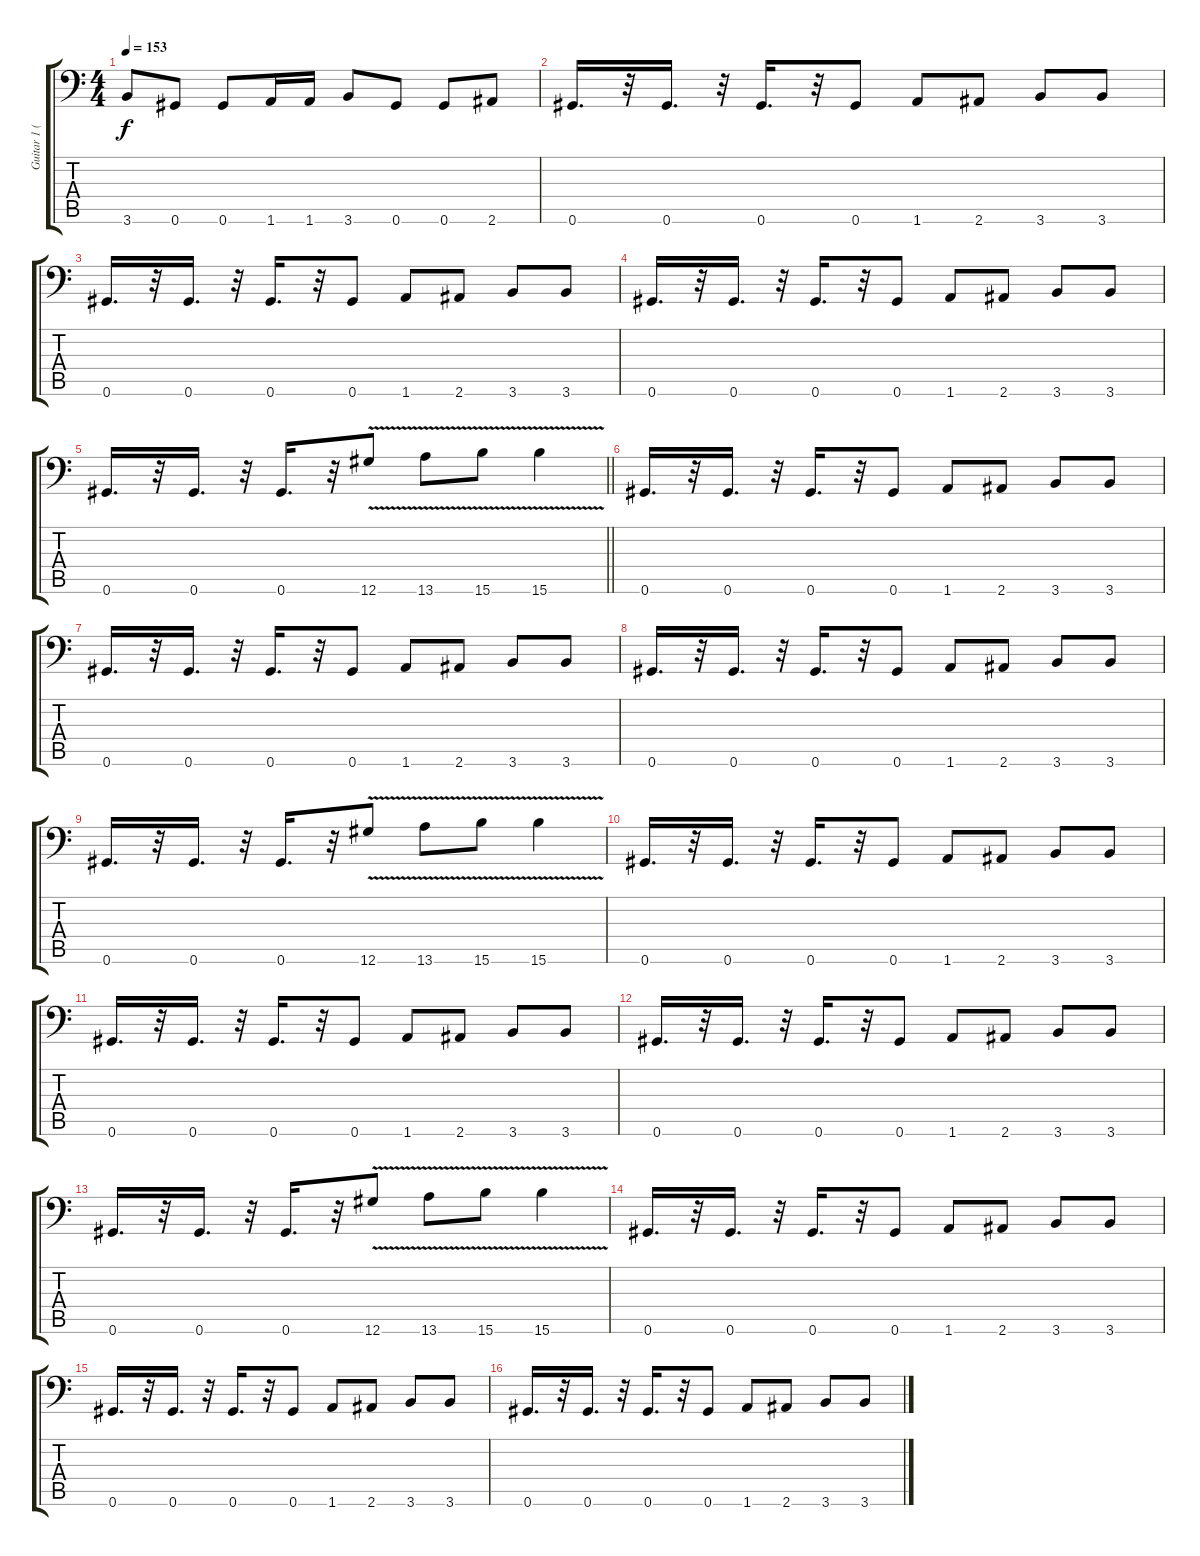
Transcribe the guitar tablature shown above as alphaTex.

\track ("Guitar 1 (James)" "Guitar 1 (") {instrument distortionguitar}
\staff {score tabs}
\tuning (Bb3 F3 Db3 Ab2 Eb2 Ab1) {hide}
\ts (4 4)
\tempo 153
\clef f4
\ks c
3.6.8{dy f} 0.6.8 0.6.8 1.6.16 1.6.16 3.6.8 0.6.8 0.6.8 2.6.8 |
0.6.16{d} r.32 0.6.16{d} r.32 0.6.16{d} r.32 0.6.8 1.6.8 2.6.8 3.6.8 3.6.8 |
0.6.16{d} r.32 0.6.16{d} r.32 0.6.16{d} r.32 0.6.8 1.6.8 2.6.8 3.6.8 3.6.8 |
0.6.16{d} r.32 0.6.16{d} r.32 0.6.16{d} r.32 0.6.8 1.6.8 2.6.8 3.6.8 3.6.8 |
\barLineRight lightlight
0.6.16{d} r.32 0.6.16{d} r.32 0.6.16{d} r.32 12.6{v}.8 13.6{v}.8 15.6{v}.8 15.6{v}.4 |
0.6.16{d} r.32 0.6.16{d} r.32 0.6.16{d} r.32 0.6.8 1.6.8 2.6.8 3.6.8 3.6.8 |
0.6.16{d} r.32 0.6.16{d} r.32 0.6.16{d} r.32 0.6.8 1.6.8 2.6.8 3.6.8 3.6.8 |
0.6.16{d} r.32 0.6.16{d} r.32 0.6.16{d} r.32 0.6.8 1.6.8 2.6.8 3.6.8 3.6.8 |
0.6.16{d} r.32 0.6.16{d} r.32 0.6.16{d} r.32 12.6{v}.8 13.6{v}.8 15.6{v}.8 15.6{v}.4 |
0.6.16{d} r.32 0.6.16{d} r.32 0.6.16{d} r.32 0.6.8 1.6.8 2.6.8 3.6.8 3.6.8 |
0.6.16{d} r.32 0.6.16{d} r.32 0.6.16{d} r.32 0.6.8 1.6.8 2.6.8 3.6.8 3.6.8 |
0.6.16{d} r.32 0.6.16{d} r.32 0.6.16{d} r.32 0.6.8 1.6.8 2.6.8 3.6.8 3.6.8 |
0.6.16{d} r.32 0.6.16{d} r.32 0.6.16{d} r.32 12.6{v}.8 13.6{v}.8 15.6{v}.8 15.6{v}.4 |
0.6.16{d} r.32 0.6.16{d} r.32 0.6.16{d} r.32 0.6.8 1.6.8 2.6.8 3.6.8 3.6.8 |
0.6.16{d} r.32 0.6.16{d} r.32 0.6.16{d} r.32 0.6.8 1.6.8 2.6.8 3.6.8 3.6.8 |
0.6.16{d} r.32 0.6.16{d} r.32 0.6.16{d} r.32 0.6.8 1.6.8 2.6.8 3.6.8 3.6.8
